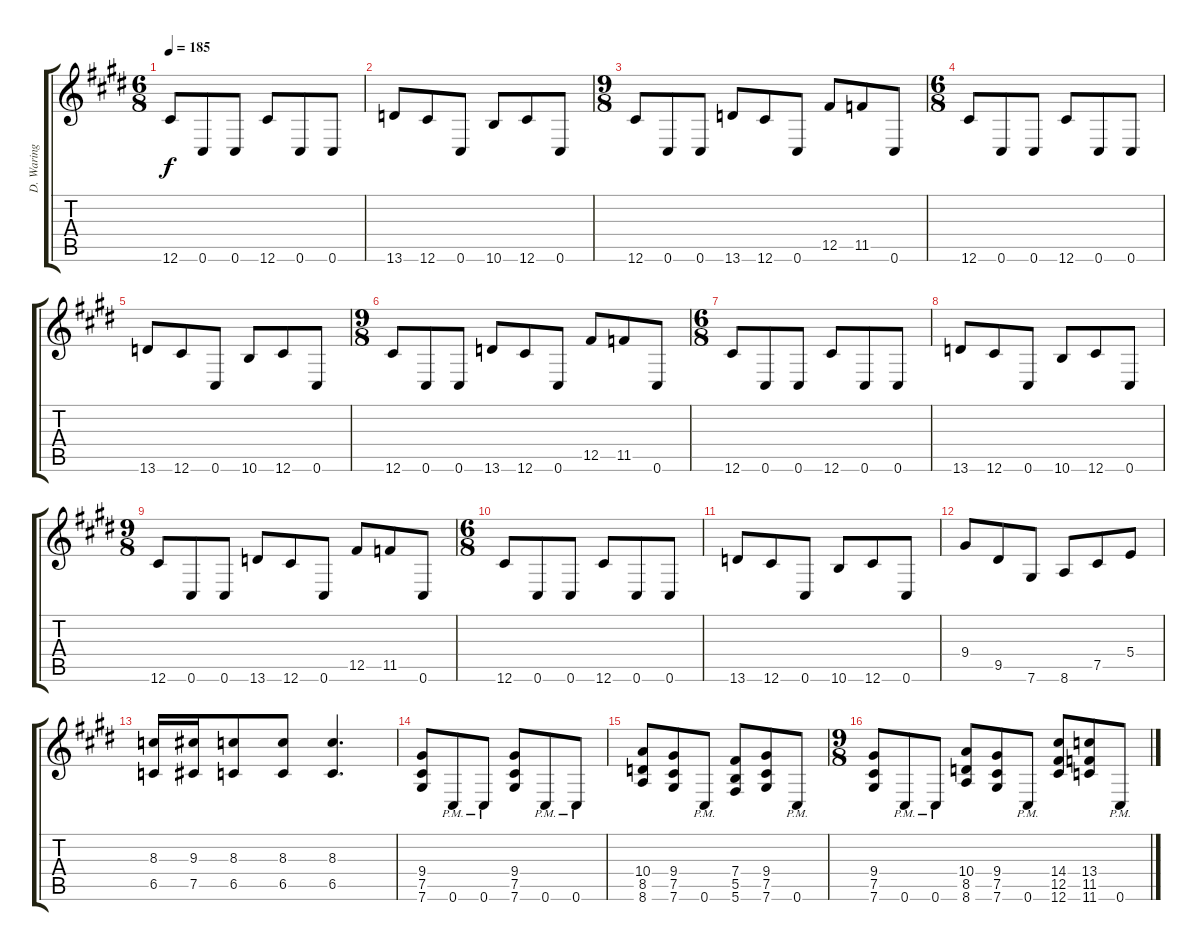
\track ("D. Waring Gtr." "D. Waring ") {instrument distortionguitar}
\staff {score tabs}
\tuning (Db4 Ab3 E3 B2 Gb2 Db2) {hide}
\ts (6 8)
\tempo 185
\clef g2
\ks c#minor
12.6.8{dy f} 0.6.8 0.6.8 12.6.8 0.6.8 0.6.8 |
13.6.8 12.6.8 0.6.8 10.6.8 12.6.8 0.6.8 |
\ts (9 8)
12.6.8 0.6.8 0.6.8 13.6.8 12.6.8 0.6.8 12.5.8 11.5.8 0.6.8 |
\ts (6 8)
12.6.8 0.6.8 0.6.8 12.6.8 0.6.8 0.6.8 |
13.6.8 12.6.8 0.6.8 10.6.8 12.6.8 0.6.8 |
\ts (9 8)
12.6.8 0.6.8 0.6.8 13.6.8 12.6.8 0.6.8 12.5.8 11.5.8 0.6.8 |
\ts (6 8)
12.6.8 0.6.8 0.6.8 12.6.8 0.6.8 0.6.8 |
13.6.8 12.6.8 0.6.8 10.6.8 12.6.8 0.6.8 |
\ts (9 8)
12.6.8 0.6.8 0.6.8 13.6.8 12.6.8 0.6.8 12.5.8 11.5.8 0.6.8 |
\ts (6 8)
12.6.8 0.6.8 0.6.8 12.6.8 0.6.8 0.6.8 |
13.6.8 12.6.8 0.6.8 10.6.8 12.6.8 0.6.8 |
9.4.8 9.5.8 7.6.8 8.6.8 7.5.8 5.4.8 |
(8.3 6.5).16 (9.3 7.5).16 (8.3 6.5).8 (8.3 6.5).8 (8.3 6.5).4{d} |
(9.4 7.5 7.6).8 0.6{pm}.8 0.6{pm}.8 (9.4 7.5 7.6).8 0.6{pm}.8 0.6{pm}.8 |
(10.4 8.5 8.6).8 (9.4 7.5 7.6).8 0.6{pm}.8 (7.4 5.5 5.6).8 (9.4 7.5 7.6).8 0.6{pm}.8 |
\ts (9 8)
(9.4 7.5 7.6).8 0.6{pm}.8 0.6{pm}.8 (10.4 8.5 8.6).8 (9.4 7.5 7.6).8 0.6{pm}.8 (14.4 12.5 12.6).8 (13.4 11.5 11.6).8 0.6{pm}.8
